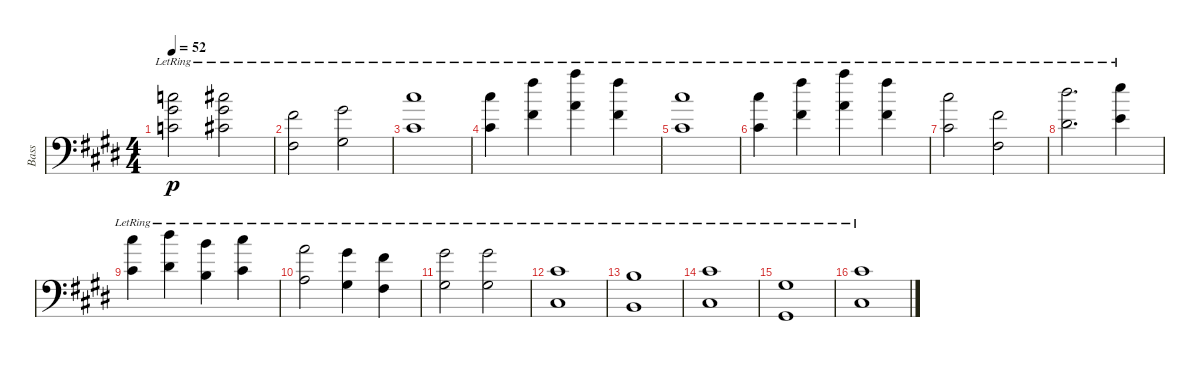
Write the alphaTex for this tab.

\track ("Bass" "Bass") {instrument acousticbass}
\staff {score}
\tuning (G2 D2 A1 E1 E0) {hide}
\ts (4 4)
\tempo 52
\clef f4
\ks c#minor
(17.1{lr} 18.2{lr} 15.3{lr}).2{dy p} (18.1{lr} 18.2{lr} 16.3{lr}).2 |
(16.2{lr} 14.4{lr}).2 (18.2{lr} 16.4{lr}).2 |
(18.1{lr} 16.3{lr}).1 |
(18.1{lr} 16.3{lr}).4 (23.1{lr} 21.3{lr}).4 (26.1{lr} 24.3{lr}).4 (23.1{lr} 21.3{lr}).4 |
(23.2{lr} 21.4{lr}).1 |
(23.2{lr} 21.4{lr}).4 (23.1{lr} 21.3{lr}).4 (26.1{lr} 24.3{lr}).4 (23.1{lr} 21.3{lr}).4 |
(23.2{lr} 21.4{lr}).2 (16.2{lr} 14.4{lr}).2 |
(20.1{lr} 18.3{lr}).2{d} (21.1{lr} 19.3{lr}).4 |
(18.1{lr} 16.3{lr}).4 (20.1{lr} 18.3{lr}).4 (21.2{lr} 19.4{lr}).4 (18.1{lr} 16.3{lr}).4 |
(19.2{lr} 17.4{lr}).2 (18.2{lr} 16.4{lr}).4 (16.2{lr} 14.4{lr}).4 |
(18.2{lr} 16.4{lr}).2 (18.2{lr} 16.4{lr}).2 |
(6.1{lr} 4.3{lr}).1 |
(4.1{lr} 2.3{lr}).1 |
(6.1{lr} 4.3{lr}).1 |
(1.1{lr} 4.4{lr}).1 |
(6.1{lr} 4.3{lr}).1
